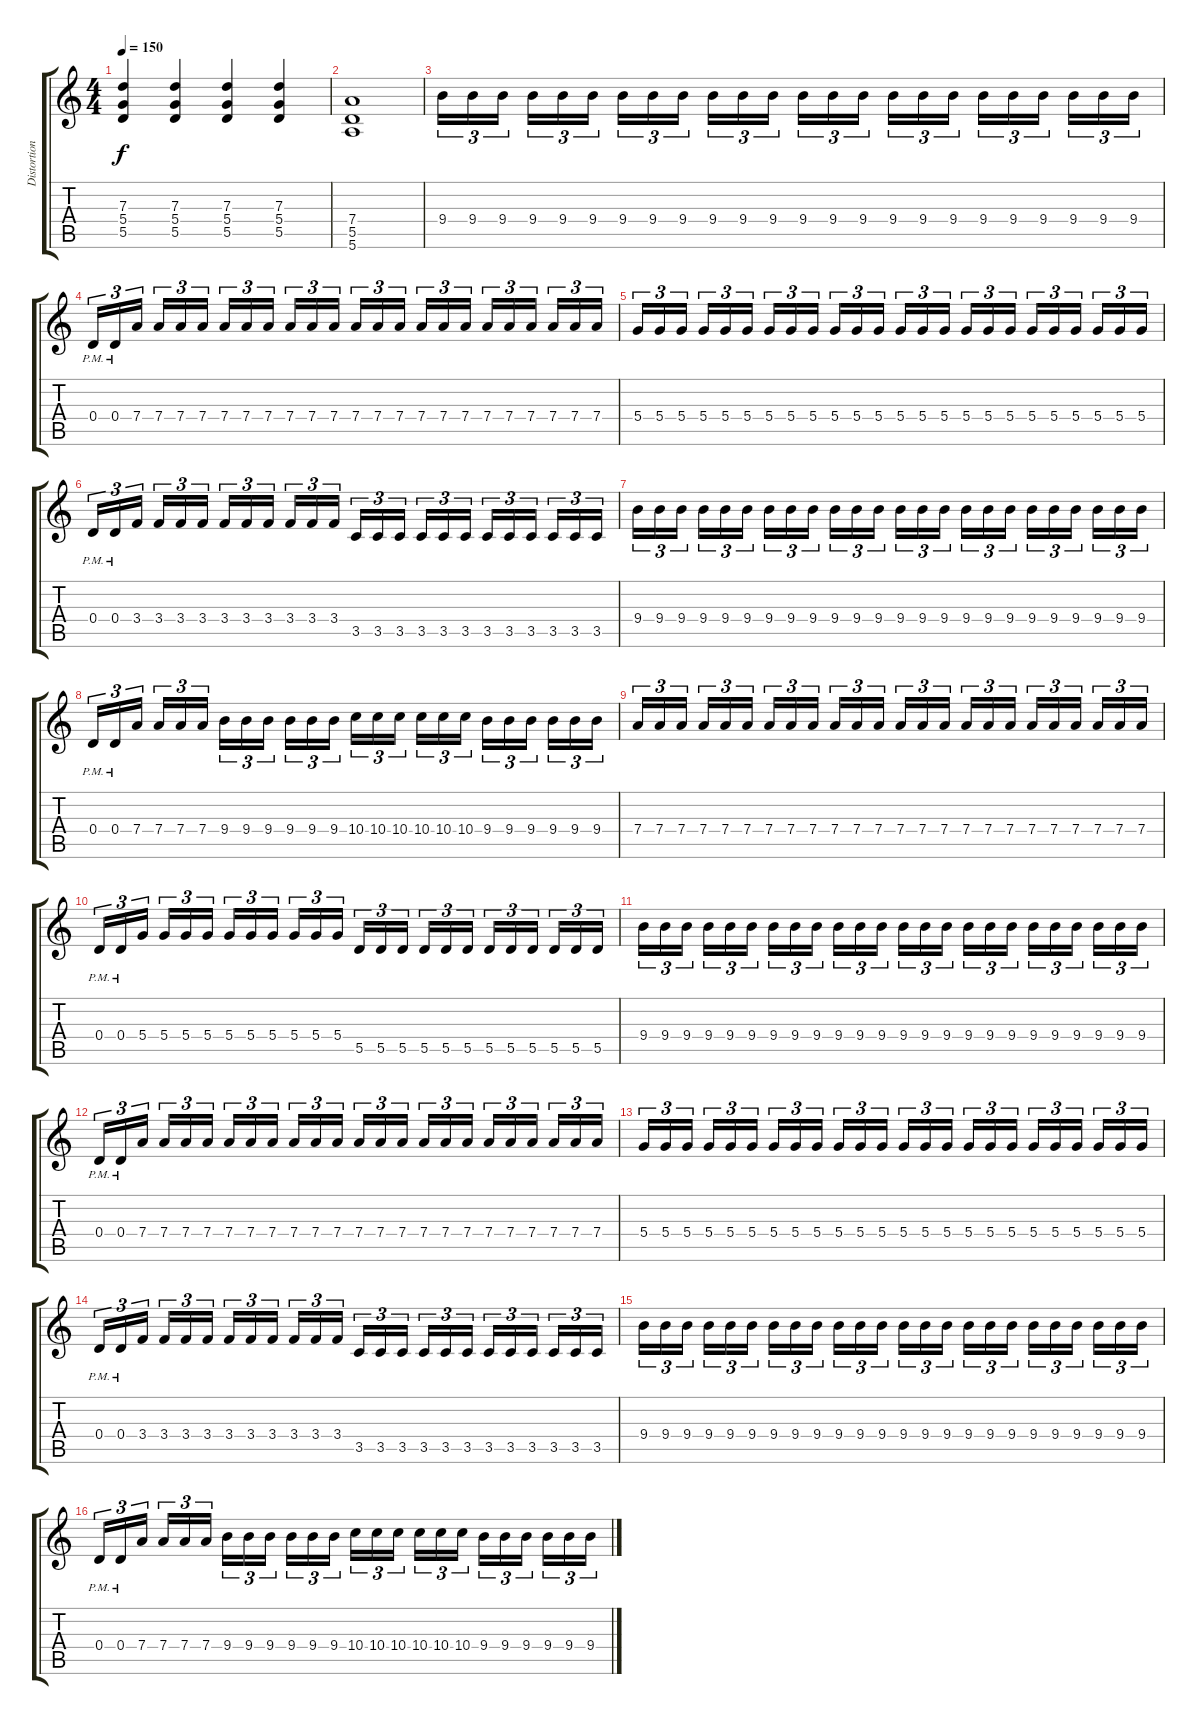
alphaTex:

\track ("Distortion Guitar 2" "Distortion") {instrument distortionguitar}
\staff {score tabs}
\tuning (E4 B3 G3 D3 A2 E2) {hide}
\ts (4 4)
\tempo 150
\clef g2
\ks c
(7.3 5.4 5.5).4{dy f} (7.3 5.4 5.5).4 (7.3 5.4 5.5).4 (7.3 5.4 5.5).4 |
(7.4 5.5 5.6).1 |
9.4.16{tu (3 2)} 9.4.16{tu (3 2)} 9.4.16{tu (3 2)} 9.4.16{tu (3 2)} 9.4.16{tu (3 2)} 9.4.16{tu (3 2)} 9.4.16{tu (3 2)} 9.4.16{tu (3 2)} 9.4.16{tu (3 2)} 9.4.16{tu (3 2)} 9.4.16{tu (3 2)} 9.4.16{tu (3 2)} 9.4.16{tu (3 2)} 9.4.16{tu (3 2)} 9.4.16{tu (3 2)} 9.4.16{tu (3 2)} 9.4.16{tu (3 2)} 9.4.16{tu (3 2)} 9.4.16{tu (3 2)} 9.4.16{tu (3 2)} 9.4.16{tu (3 2)} 9.4.16{tu (3 2)} 9.4.16{tu (3 2)} 9.4.16{tu (3 2)} |
0.4{pm}.16{tu (3 2)} 0.4{pm}.16{tu (3 2)} 7.4.16{tu (3 2)} 7.4.16{tu (3 2)} 7.4.16{tu (3 2)} 7.4.16{tu (3 2)} 7.4.16{tu (3 2)} 7.4.16{tu (3 2)} 7.4.16{tu (3 2)} 7.4.16{tu (3 2)} 7.4.16{tu (3 2)} 7.4.16{tu (3 2)} 7.4.16{tu (3 2)} 7.4.16{tu (3 2)} 7.4.16{tu (3 2)} 7.4.16{tu (3 2)} 7.4.16{tu (3 2)} 7.4.16{tu (3 2)} 7.4.16{tu (3 2)} 7.4.16{tu (3 2)} 7.4.16{tu (3 2)} 7.4.16{tu (3 2)} 7.4.16{tu (3 2)} 7.4.16{tu (3 2)} |
5.4.16{tu (3 2)} 5.4.16{tu (3 2)} 5.4.16{tu (3 2)} 5.4.16{tu (3 2)} 5.4.16{tu (3 2)} 5.4.16{tu (3 2)} 5.4.16{tu (3 2)} 5.4.16{tu (3 2)} 5.4.16{tu (3 2)} 5.4.16{tu (3 2)} 5.4.16{tu (3 2)} 5.4.16{tu (3 2)} 5.4.16{tu (3 2)} 5.4.16{tu (3 2)} 5.4.16{tu (3 2)} 5.4.16{tu (3 2)} 5.4.16{tu (3 2)} 5.4.16{tu (3 2)} 5.4.16{tu (3 2)} 5.4.16{tu (3 2)} 5.4.16{tu (3 2)} 5.4.16{tu (3 2)} 5.4.16{tu (3 2)} 5.4.16{tu (3 2)} |
0.4{pm}.16{tu (3 2)} 0.4{pm}.16{tu (3 2)} 3.4.16{tu (3 2)} 3.4.16{tu (3 2)} 3.4.16{tu (3 2)} 3.4.16{tu (3 2)} 3.4.16{tu (3 2)} 3.4.16{tu (3 2)} 3.4.16{tu (3 2)} 3.4.16{tu (3 2)} 3.4.16{tu (3 2)} 3.4.16{tu (3 2)} 3.5.16{tu (3 2)} 3.5.16{tu (3 2)} 3.5.16{tu (3 2)} 3.5.16{tu (3 2)} 3.5.16{tu (3 2)} 3.5.16{tu (3 2)} 3.5.16{tu (3 2)} 3.5.16{tu (3 2)} 3.5.16{tu (3 2)} 3.5.16{tu (3 2)} 3.5.16{tu (3 2)} 3.5.16{tu (3 2)} |
9.4.16{tu (3 2)} 9.4.16{tu (3 2)} 9.4.16{tu (3 2)} 9.4.16{tu (3 2)} 9.4.16{tu (3 2)} 9.4.16{tu (3 2)} 9.4.16{tu (3 2)} 9.4.16{tu (3 2)} 9.4.16{tu (3 2)} 9.4.16{tu (3 2)} 9.4.16{tu (3 2)} 9.4.16{tu (3 2)} 9.4.16{tu (3 2)} 9.4.16{tu (3 2)} 9.4.16{tu (3 2)} 9.4.16{tu (3 2)} 9.4.16{tu (3 2)} 9.4.16{tu (3 2)} 9.4.16{tu (3 2)} 9.4.16{tu (3 2)} 9.4.16{tu (3 2)} 9.4.16{tu (3 2)} 9.4.16{tu (3 2)} 9.4.16{tu (3 2)} |
0.4{pm}.16{tu (3 2)} 0.4{pm}.16{tu (3 2)} 7.4.16{tu (3 2)} 7.4.16{tu (3 2)} 7.4.16{tu (3 2)} 7.4.16{tu (3 2)} 9.4.16{tu (3 2)} 9.4.16{tu (3 2)} 9.4.16{tu (3 2)} 9.4.16{tu (3 2)} 9.4.16{tu (3 2)} 9.4.16{tu (3 2)} 10.4.16{tu (3 2)} 10.4.16{tu (3 2)} 10.4.16{tu (3 2)} 10.4.16{tu (3 2)} 10.4.16{tu (3 2)} 10.4.16{tu (3 2)} 9.4.16{tu (3 2)} 9.4.16{tu (3 2)} 9.4.16{tu (3 2)} 9.4.16{tu (3 2)} 9.4.16{tu (3 2)} 9.4.16{tu (3 2)} |
7.4.16{tu (3 2)} 7.4.16{tu (3 2)} 7.4.16{tu (3 2)} 7.4.16{tu (3 2)} 7.4.16{tu (3 2)} 7.4.16{tu (3 2)} 7.4.16{tu (3 2)} 7.4.16{tu (3 2)} 7.4.16{tu (3 2)} 7.4.16{tu (3 2)} 7.4.16{tu (3 2)} 7.4.16{tu (3 2)} 7.4.16{tu (3 2)} 7.4.16{tu (3 2)} 7.4.16{tu (3 2)} 7.4.16{tu (3 2)} 7.4.16{tu (3 2)} 7.4.16{tu (3 2)} 7.4.16{tu (3 2)} 7.4.16{tu (3 2)} 7.4.16{tu (3 2)} 7.4.16{tu (3 2)} 7.4.16{tu (3 2)} 7.4.16{tu (3 2)} |
0.4{pm}.16{tu (3 2)} 0.4{pm}.16{tu (3 2)} 5.4.16{tu (3 2)} 5.4.16{tu (3 2)} 5.4.16{tu (3 2)} 5.4.16{tu (3 2)} 5.4.16{tu (3 2)} 5.4.16{tu (3 2)} 5.4.16{tu (3 2)} 5.4.16{tu (3 2)} 5.4.16{tu (3 2)} 5.4.16{tu (3 2)} 5.5.16{tu (3 2)} 5.5.16{tu (3 2)} 5.5.16{tu (3 2)} 5.5.16{tu (3 2)} 5.5.16{tu (3 2)} 5.5.16{tu (3 2)} 5.5.16{tu (3 2)} 5.5.16{tu (3 2)} 5.5.16{tu (3 2)} 5.5.16{tu (3 2)} 5.5.16{tu (3 2)} 5.5.16{tu (3 2)} |
9.4.16{tu (3 2)} 9.4.16{tu (3 2)} 9.4.16{tu (3 2)} 9.4.16{tu (3 2)} 9.4.16{tu (3 2)} 9.4.16{tu (3 2)} 9.4.16{tu (3 2)} 9.4.16{tu (3 2)} 9.4.16{tu (3 2)} 9.4.16{tu (3 2)} 9.4.16{tu (3 2)} 9.4.16{tu (3 2)} 9.4.16{tu (3 2)} 9.4.16{tu (3 2)} 9.4.16{tu (3 2)} 9.4.16{tu (3 2)} 9.4.16{tu (3 2)} 9.4.16{tu (3 2)} 9.4.16{tu (3 2)} 9.4.16{tu (3 2)} 9.4.16{tu (3 2)} 9.4.16{tu (3 2)} 9.4.16{tu (3 2)} 9.4.16{tu (3 2)} |
0.4{pm}.16{tu (3 2)} 0.4{pm}.16{tu (3 2)} 7.4.16{tu (3 2)} 7.4.16{tu (3 2)} 7.4.16{tu (3 2)} 7.4.16{tu (3 2)} 7.4.16{tu (3 2)} 7.4.16{tu (3 2)} 7.4.16{tu (3 2)} 7.4.16{tu (3 2)} 7.4.16{tu (3 2)} 7.4.16{tu (3 2)} 7.4.16{tu (3 2)} 7.4.16{tu (3 2)} 7.4.16{tu (3 2)} 7.4.16{tu (3 2)} 7.4.16{tu (3 2)} 7.4.16{tu (3 2)} 7.4.16{tu (3 2)} 7.4.16{tu (3 2)} 7.4.16{tu (3 2)} 7.4.16{tu (3 2)} 7.4.16{tu (3 2)} 7.4.16{tu (3 2)} |
5.4.16{tu (3 2)} 5.4.16{tu (3 2)} 5.4.16{tu (3 2)} 5.4.16{tu (3 2)} 5.4.16{tu (3 2)} 5.4.16{tu (3 2)} 5.4.16{tu (3 2)} 5.4.16{tu (3 2)} 5.4.16{tu (3 2)} 5.4.16{tu (3 2)} 5.4.16{tu (3 2)} 5.4.16{tu (3 2)} 5.4.16{tu (3 2)} 5.4.16{tu (3 2)} 5.4.16{tu (3 2)} 5.4.16{tu (3 2)} 5.4.16{tu (3 2)} 5.4.16{tu (3 2)} 5.4.16{tu (3 2)} 5.4.16{tu (3 2)} 5.4.16{tu (3 2)} 5.4.16{tu (3 2)} 5.4.16{tu (3 2)} 5.4.16{tu (3 2)} |
0.4{pm}.16{tu (3 2)} 0.4{pm}.16{tu (3 2)} 3.4.16{tu (3 2)} 3.4.16{tu (3 2)} 3.4.16{tu (3 2)} 3.4.16{tu (3 2)} 3.4.16{tu (3 2)} 3.4.16{tu (3 2)} 3.4.16{tu (3 2)} 3.4.16{tu (3 2)} 3.4.16{tu (3 2)} 3.4.16{tu (3 2)} 3.5.16{tu (3 2)} 3.5.16{tu (3 2)} 3.5.16{tu (3 2)} 3.5.16{tu (3 2)} 3.5.16{tu (3 2)} 3.5.16{tu (3 2)} 3.5.16{tu (3 2)} 3.5.16{tu (3 2)} 3.5.16{tu (3 2)} 3.5.16{tu (3 2)} 3.5.16{tu (3 2)} 3.5.16{tu (3 2)} |
9.4.16{tu (3 2)} 9.4.16{tu (3 2)} 9.4.16{tu (3 2)} 9.4.16{tu (3 2)} 9.4.16{tu (3 2)} 9.4.16{tu (3 2)} 9.4.16{tu (3 2)} 9.4.16{tu (3 2)} 9.4.16{tu (3 2)} 9.4.16{tu (3 2)} 9.4.16{tu (3 2)} 9.4.16{tu (3 2)} 9.4.16{tu (3 2)} 9.4.16{tu (3 2)} 9.4.16{tu (3 2)} 9.4.16{tu (3 2)} 9.4.16{tu (3 2)} 9.4.16{tu (3 2)} 9.4.16{tu (3 2)} 9.4.16{tu (3 2)} 9.4.16{tu (3 2)} 9.4.16{tu (3 2)} 9.4.16{tu (3 2)} 9.4.16{tu (3 2)} |
0.4{pm}.16{tu (3 2)} 0.4{pm}.16{tu (3 2)} 7.4.16{tu (3 2)} 7.4.16{tu (3 2)} 7.4.16{tu (3 2)} 7.4.16{tu (3 2)} 9.4.16{tu (3 2)} 9.4.16{tu (3 2)} 9.4.16{tu (3 2)} 9.4.16{tu (3 2)} 9.4.16{tu (3 2)} 9.4.16{tu (3 2)} 10.4.16{tu (3 2)} 10.4.16{tu (3 2)} 10.4.16{tu (3 2)} 10.4.16{tu (3 2)} 10.4.16{tu (3 2)} 10.4.16{tu (3 2)} 9.4.16{tu (3 2)} 9.4.16{tu (3 2)} 9.4.16{tu (3 2)} 9.4.16{tu (3 2)} 9.4.16{tu (3 2)} 9.4.16{tu (3 2)}
